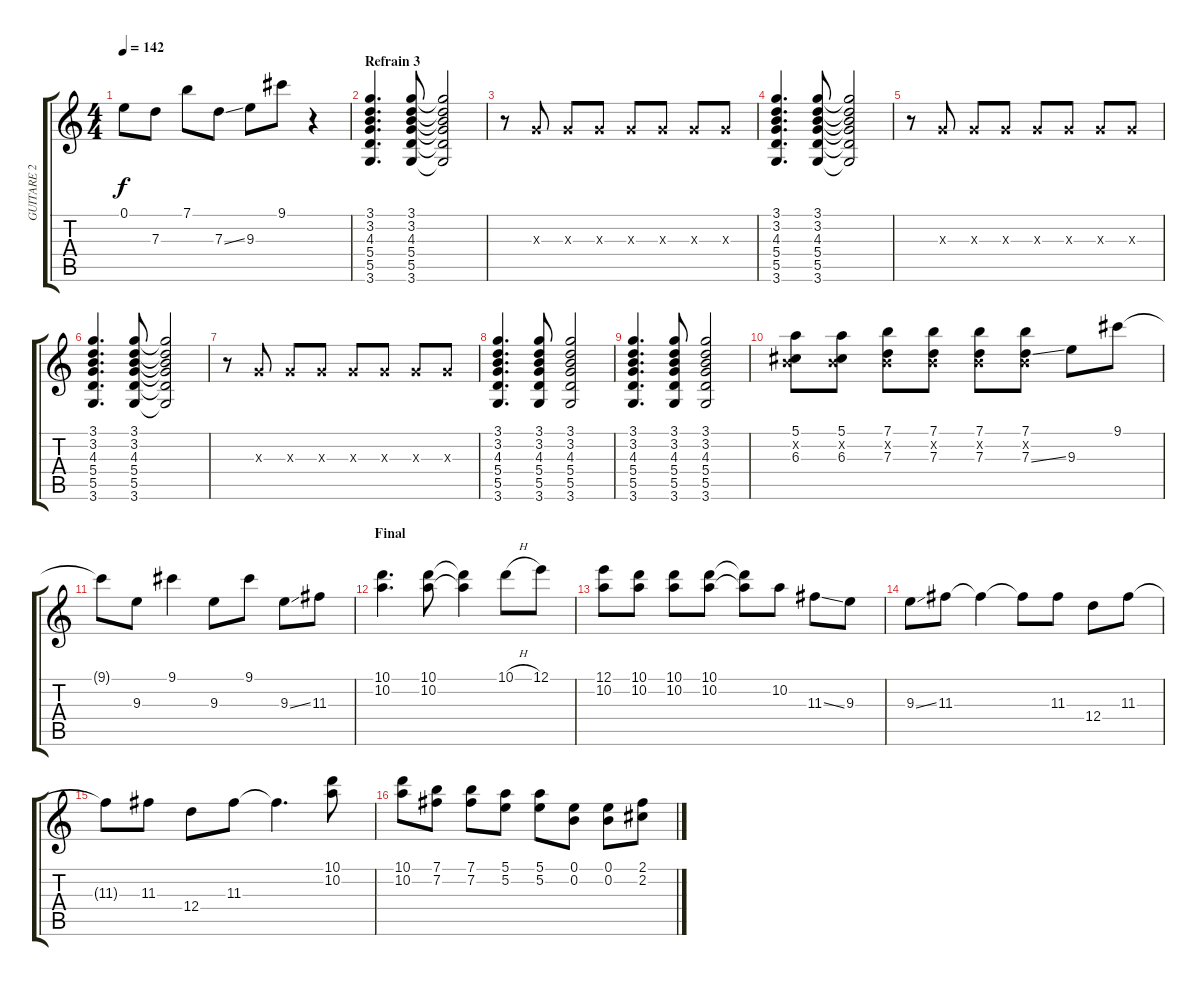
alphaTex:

\track ("GUITARE 2" "GUITARE 2") {instrument overdrivenguitar}
\staff {score tabs}
\tuning (E4 B3 G3 D3 A2 E2) {hide}
\ts (4 4)
\tempo 142
\clef g2
\ks c
0.1.8{dy f} 7.3.8 7.1.8 7.3{ss}.8 9.3.8 9.1.8 r.4 |
\section ("" "Refrain 3")
(3.1 3.2 4.3 5.4 5.5 3.6).4{d} (3.1 3.2 4.3 5.4 5.5 3.6).8 (3.1{t} 3.2{t} 4.3{t} 5.4{t} 5.5{t} 3.6{t}).2 |
r.8 0.3{x}.8 0.3{x}.8 0.3{x}.8 0.3{x}.8 0.3{x}.8 0.3{x}.8 0.3{x}.8 |
(3.1 3.2 4.3 5.4 5.5 3.6).4{d} (3.1 3.2 4.3 5.4 5.5 3.6).8 (3.1{t} 3.2{t} 4.3{t} 5.4{t} 5.5{t} 3.6{t}).2 |
r.8 0.3{x}.8 0.3{x}.8 0.3{x}.8 0.3{x}.8 0.3{x}.8 0.3{x}.8 0.3{x}.8 |
(3.1 3.2 4.3 5.4 5.5 3.6).4{d} (3.1 3.2 4.3 5.4 5.5 3.6).8 (3.1{t} 3.2{t} 4.3{t} 5.4{t} 5.5{t} 3.6{t}).2 |
r.8 0.3{x}.8 0.3{x}.8 0.3{x}.8 0.3{x}.8 0.3{x}.8 0.3{x}.8 0.3{x}.8 |
(3.1 3.2 4.3 5.4 5.5 3.6).4{d} (3.1 3.2 4.3 5.4 5.5 3.6).8 (3.1 3.2 4.3 5.4 5.5 3.6).2 |
(3.1 3.2 4.3 5.4 5.5 3.6).4{d} (3.1 3.2 4.3 5.4 5.5 3.6).8 (3.1 3.2 4.3 5.4 5.5 3.6).2 |
(5.1 0.2{x} 6.3).8 (5.1 0.2{x} 6.3).8 (7.1 0.2{x} 7.3).8 (7.1 0.2{x} 7.3).8 (7.1 0.2{x} 7.3).8 (7.1 0.2{x} 7.3{ss}).8 9.3.8 9.1.8 |
9.1{t}.8 9.3.8 9.1.4 9.3.8 9.1.8 9.3{ss}.8 11.3.8 |
\section ("" "Final")
(10.1 10.2).4{d} (10.1 10.2).8 (10.1{t} 10.2{t}).4 10.1{h}.8 12.1.8 |
(12.1 10.2).8 (10.1 10.2).8 (10.1 10.2).8 (10.1 10.2).8 (10.1{t} 10.2{t}).8 10.2.8 11.3{ss}.8 9.3.8 |
9.3{ss}.8 11.3.8 11.3{t}.4 11.3{t}.8 11.3.8 12.4.8 11.3.8 |
11.3{t}.8 11.3.8 12.4.8 11.3.8 11.3{t}.4{d} (10.1 10.2).8 |
(10.1 10.2).8 (7.1 7.2).8 (7.1 7.2).8 (5.1 5.2).8 (5.1 5.2).8 (0.1 0.2).8 (0.1 0.2).8 (2.1 2.2).8
